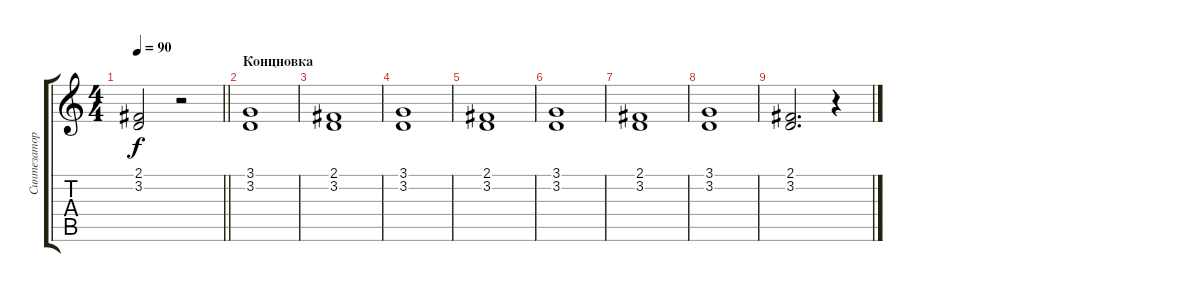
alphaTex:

\track ("Синтезатор" "Синтезатор") {instrument electricpiano1}
\staff {score tabs}
\tuning (E4 B3 G3 D3 A2 E2) {hide}
\ts (4 4)
\tempo 90
\clef g2
\barLineRight lightlight
\ks c
(2.1 3.2).2{dy f} r.2 |
\section ("" "Концновка ")
(3.1 3.2).1{volume 16} |
(2.1 3.2).1 |
(3.1 3.2).1 |
(2.1 3.2).1 |
(3.1 3.2).1 |
(2.1 3.2).1 |
(3.1 3.2).1 |
(2.1 3.2).2{d} r.4
